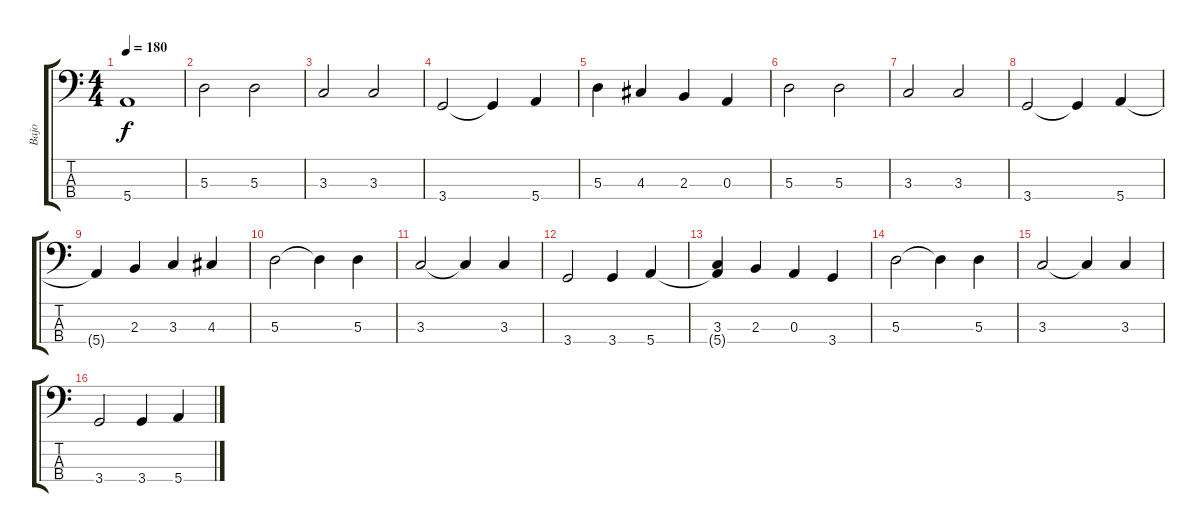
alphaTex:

\track ("Bajo" "Bajo") {instrument electricbassfinger}
\staff {score tabs}
\tuning (G2 D2 A1 E1) {hide}
\ts (4 4)
\tempo 180
\clef f4
\ks c
5.4{t}.1{dy f} |
5.3.2 5.3.2 |
3.3.2 3.3.2 |
3.4.2 3.4{t}.4 5.4.4 |
5.3.4 4.3.4 2.3.4 0.3.4 |
5.3.2 5.3.2 |
3.3.2 3.3.2 |
3.4.2 3.4{t}.4 5.4.4 |
5.4{t}.4 2.3.4 3.3.4 4.3.4 |
5.3.2 5.3{t}.4 5.3.4 |
3.3.2 3.3{t}.4 3.3.4 |
3.4.2 3.4.4 5.4.4 |
(3.3 5.4{t}).4 2.3.4 0.3.4 3.4.4 |
5.3.2 5.3{t}.4 5.3.4 |
3.3.2 3.3{t}.4 3.3.4 |
3.4.2 3.4.4 5.4.4
